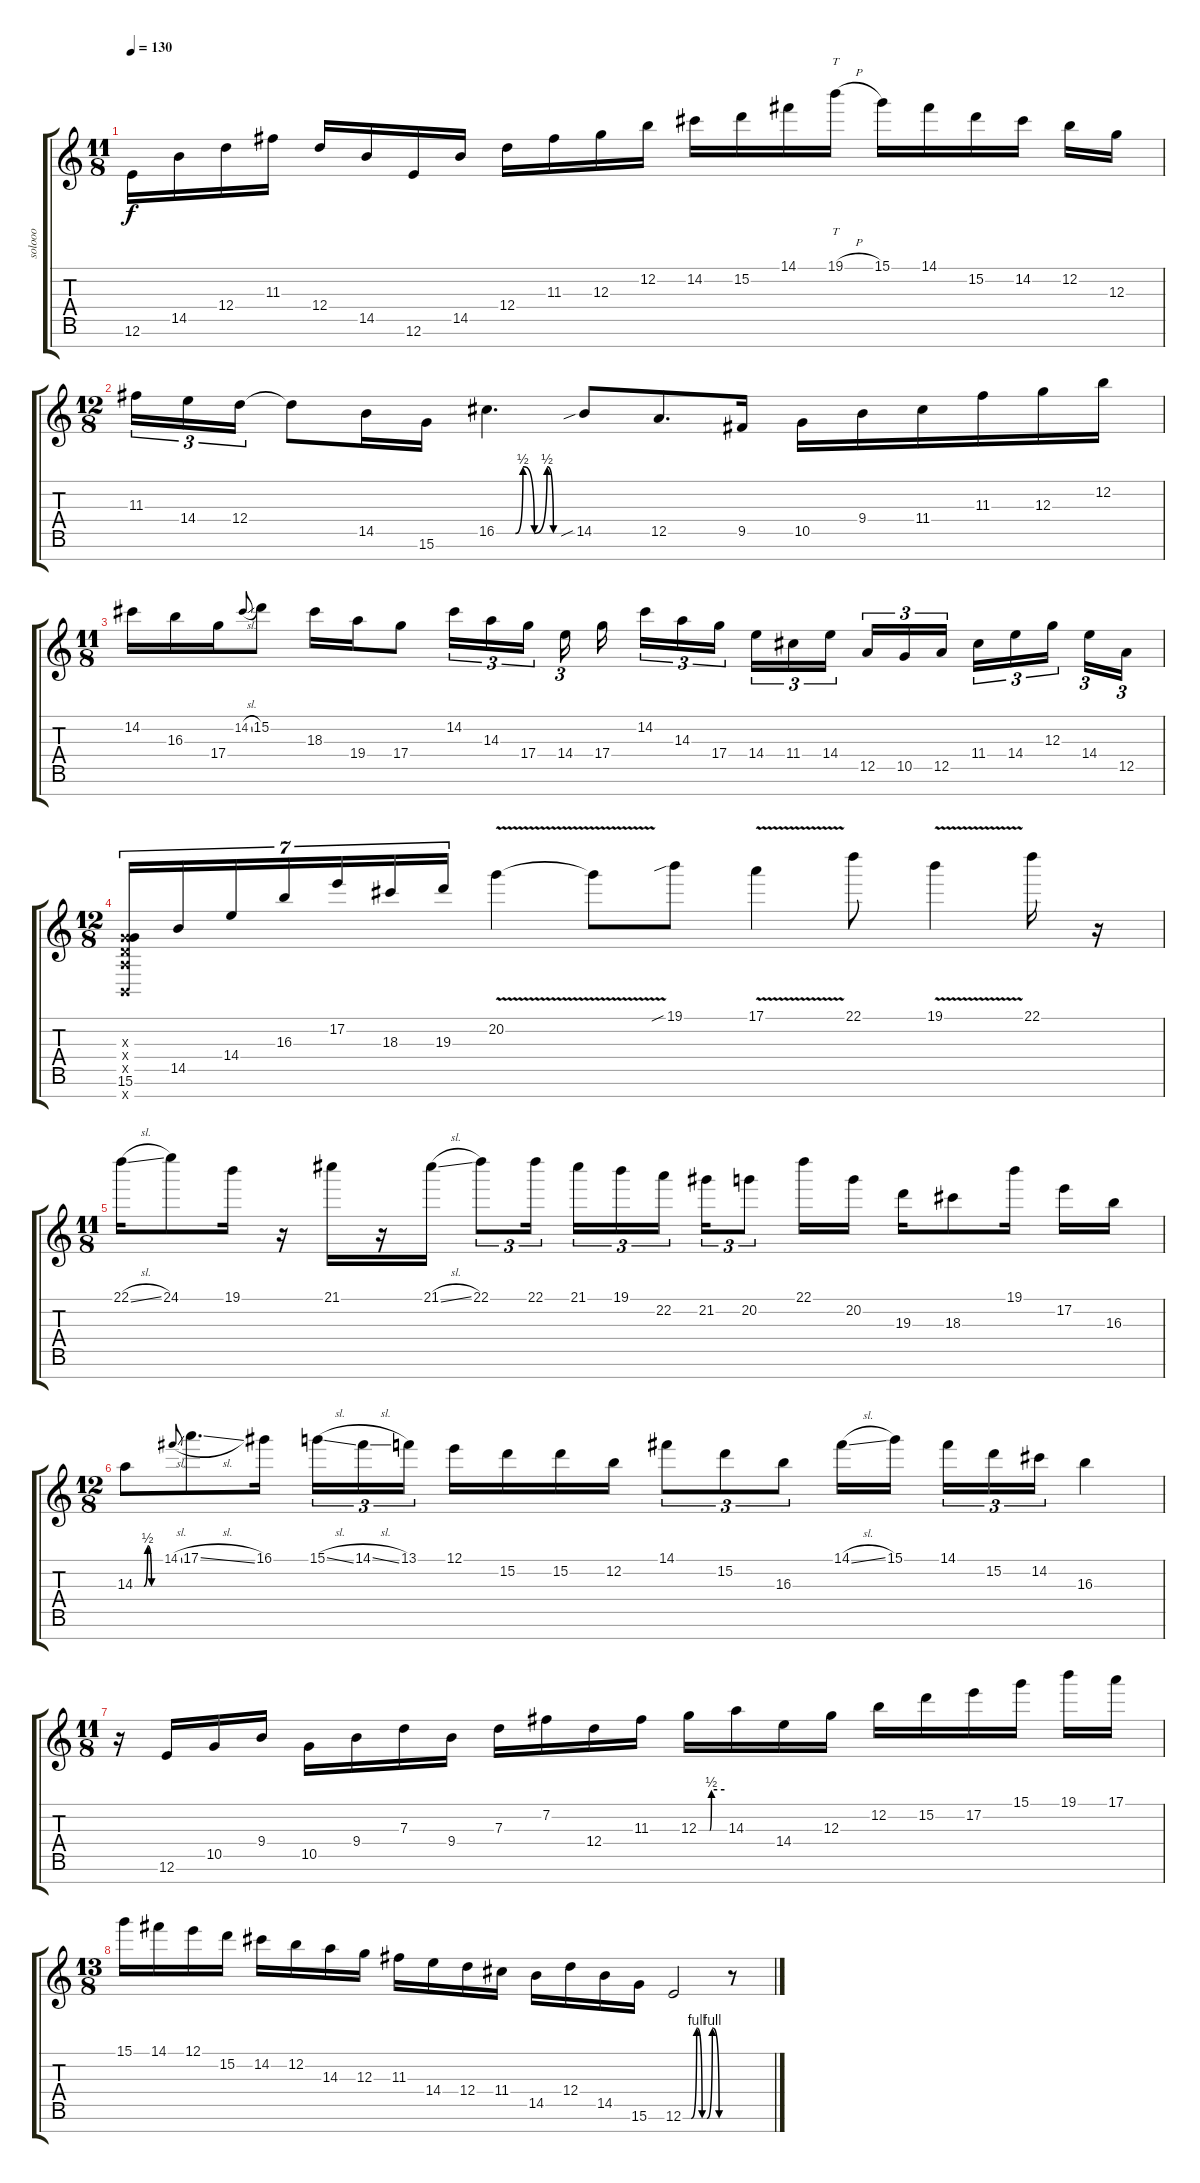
\track ("solooo" "solooo") {instrument distortionguitar}
\staff {score tabs}
\tuning (E4 B3 G3 D3 A2 E2 B1) {hide}
\ts (11 8)
\tempo 130
\clef g2
\ks c
12.6.16{dy f} 14.5.16 12.4.16 11.3.16 12.4.16 14.5.16 12.6.16 14.5.16 12.4.16 11.3.16 12.3.16 12.2.16 14.2.16 15.2.16 14.1.16 19.1{h}.16{tt} 15.1.16 14.1.16 15.2.16 14.2.16 12.2.16 12.3.16 |
\ts (12 8)
11.3.16{tu (3 2)} 14.4.16{tu (3 2)} 12.4.16{tu (3 2)} 12.4{t}.8 14.5.16 15.6.16 16.5{be (custom 0 0 15 0 21 2 30 0 40 2 45 0 60 0)}.4{d} 14.5{sib}.8 12.5.8{d} 9.5.16 10.5.16 9.4.16 11.4.16 11.3.16 12.3.16 12.2.16 |
\ts (11 8)
14.2.16 16.3.16 17.4.16 14.2{sl}.8{gr onbeat} 15.2.8 18.3.16 19.4.16 17.4.8 14.2.16{tu (3 2)} 14.3.16{tu (3 2)} 17.4.16{tu (3 2) beam splitsecondary} 14.4.16{tu (3 2)} 17.4.16 14.2.16{tu (3 2)} 14.3.16{tu (3 2)} 17.4.16{tu (3 2) beam splitsecondary} 14.4.16{tu (3 2)} 11.4.16{tu (3 2)} 14.4.16{tu (3 2) beam splitsecondary} 12.5.16{tu (3 2)} 10.5.16{tu (3 2)} 12.5.16{tu (3 2) beam splitsecondary} 11.4.16{tu (3 2)} 14.4.16{tu (3 2)} 12.3.16{tu (3 2) beam splitsecondary} 14.4.16{tu (3 2)} 12.5.16{tu (3 2)} |
\ts (12 8)
(0.3{x} 0.4{x} 0.5{x} 15.6 0.7{x}).16{tu (7 4)} 14.5.16{tu (7 4)} 14.4.16{tu (7 4)} 16.3.16{tu (7 4)} 17.2.16{tu (7 4)} 18.3.16{tu (7 4)} 19.3.16{tu (7 4)} 20.2{v}.4 20.2{t}.8 19.1{sib}.8 17.1{v}.4 22.1.8 19.1{v}.4 22.1.16 r.16 |
\ts (11 8)
22.1{sl}.16 24.1.8 19.1.16 r.16 21.1.16 r.16 21.1{sl}.16 22.1.8{tu (3 2)} 22.1.16{tu (3 2)} 21.1.16{tu (3 2)} 19.1.16{tu (3 2)} 22.2.16{tu (3 2)} 21.2.16{tu (3 2)} 20.2.8{tu (3 2)} 22.1.16 20.2.16 19.3.16 18.3.8 19.1.16 17.2.16 16.3.16 |
\ts (12 8)
14.3{be (custom 0 0 21 0 30 2 39 0 60 0)}.8 14.1{sl}.8{gr onbeat} 17.1{sl}.8{d} 16.1.16 15.1{sl}.16{tu (3 2)} 14.1{sl}.16{tu (3 2)} 13.1.16{tu (3 2) beam splitsecondary} 12.1.16 15.2.16 15.2.16 12.2.16 14.1.8{tu (3 2)} 15.2.8{tu (3 2)} 16.3.8{tu (3 2)} 14.1{sl}.16 15.1.16 14.1.16{tu (3 2)} 15.2.16{tu (3 2)} 14.2.16{tu (3 2)} 16.3.4 |
\ts (11 8)
r.16{volume 12} 12.6.16 10.5.16 9.4.16 10.5.16 9.4.16 7.3.16 9.4.16 7.3.16 7.2.16 12.4.16 11.3.16 12.3{be (custom 0 0 26 0 30 2 60 2)}.16 14.3.16 14.4.16 12.3.16 12.2.16 15.2.16 17.2.16 15.1.16 19.1.16 17.1.16 |
\ts (13 8)
15.1.16 14.1.16 12.1.16 15.2.16 14.2.16 12.2.16 14.3.16 12.3.16 11.3.16 14.4.16 12.4.16 11.4.16 14.5.16 12.4.16 14.5.16 15.6.16 12.6{be (custom 0 0 12 0 20 4 28 0 35 0 43 4 53 0 60 0)}.2 r.8
